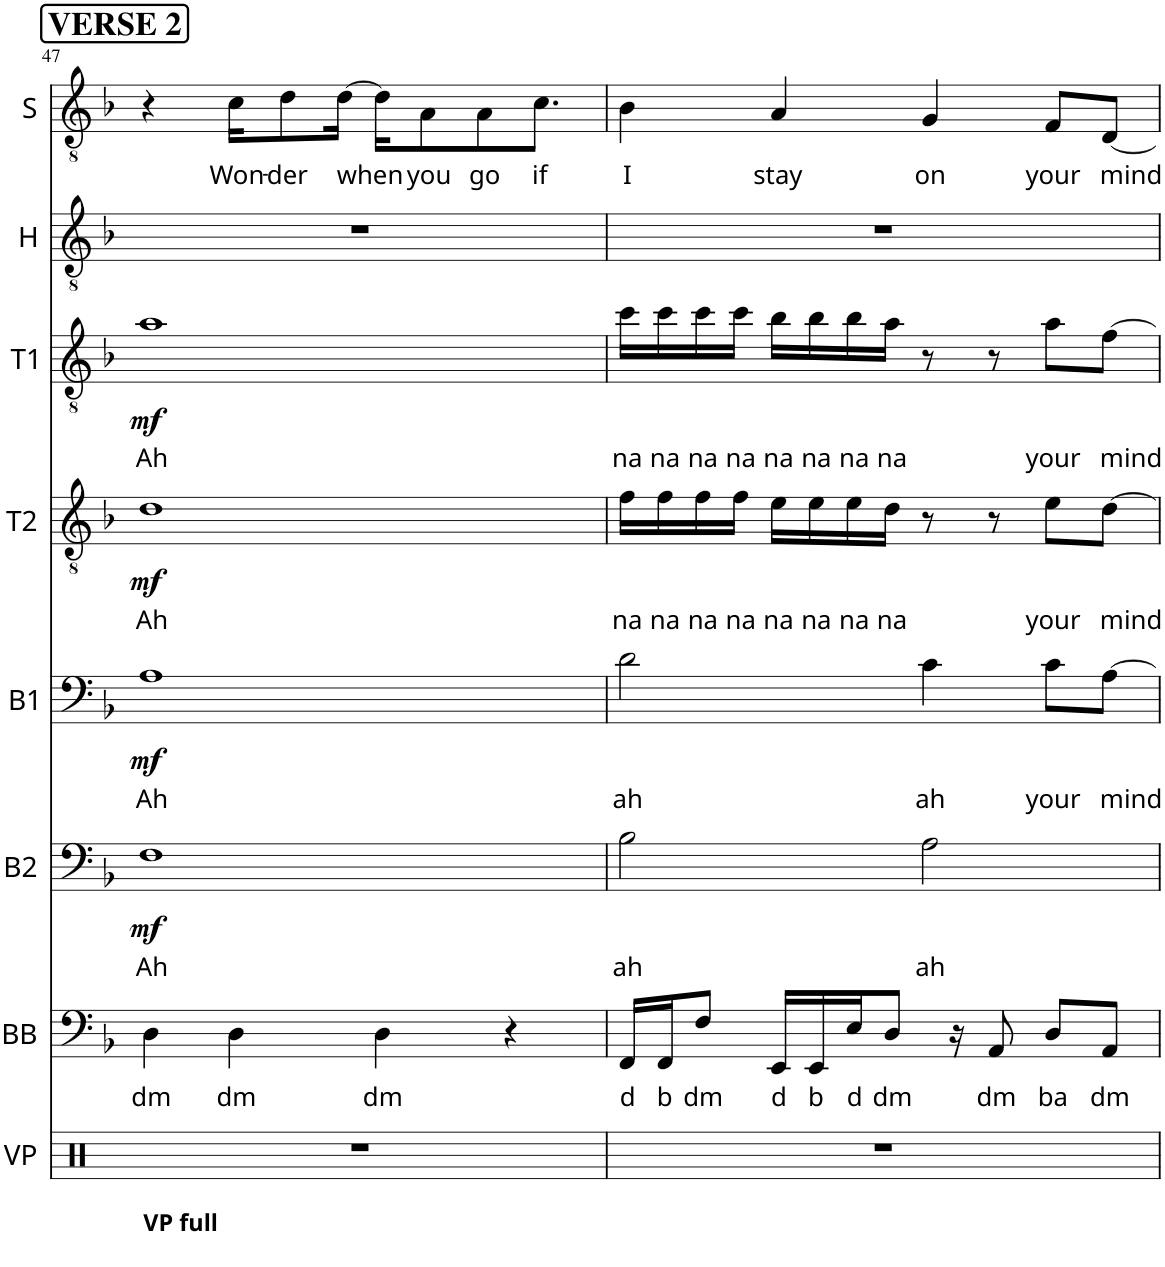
**kern	**kern	**text	**kern	**text	**dynam	**kern	**text	**dynam	**kern	**text	**dynam	**kern	**text	**dynam	**kern	**kern	**text
*part8	*part7	*part7	*part6	*part6	*part6	*part5	*part5	*part5	*part4	*part4	*part4	*part3	*part3	*part3	*part2	*part1	*part1
*staff8	*staff7	*staff7	*staff6	*staff6	*staff6	*staff5	*staff5	*staff5	*staff4	*staff4	*staff4	*staff3	*staff3	*staff3	*staff2	*staff1	*staff1
*I"Vocal Percussion	*I"Bass	*	*I"Baritone 2	*	*	*I"Baritone 1	*	*	*I"Tenor 2	*	*	*I"Tenor 1	*	*	*I"Harmony	*I"Solo	*
*I'VP	*	*	*I'B2	*	*	*I'B1	*	*	*I'T2	*	*	*I'T1	*	*	*I'H	*I'S	*
!!LO:PB:g=z
*clefX	*clefF4	*	*clefF4	*	*	*clefF4	*	*	*clefGv2	*	*	*clefGv2	*	*	*clefGv2	*clefGv2	*
*k[]	*k[b-]	*	*k[b-]	*	*	*k[b-]	*	*	*k[b-]	*	*	*k[b-]	*	*	*k[b-]	*k[b-]	*
*M4/4	*M4/4	*	*M4/4	*	*	*M4/4	*	*	*M4/4	*	*	*M4/4	*	*	*M4/4	*M4/4	*
!!LO:REH:place=s1:a:B:cj:fs=14:t=VERSE 2
=47	=47	=47	=47	=47	=47	=47	=47	=47	=47	=47	=47	=47	=47	=47	=47	=47	=47
!LO:TX:b:B:t=VP full	!	!	!	!	!	!	!	!	!	!	!	!	!	!	!	!	!
!	!	!LO:LY:b	!	!LO:LY:b	!LO:DY:b	!	!LO:LY:b	!LO:DY:b	!	!LO:LY:b	!LO:DY:b	!	!LO:LY:b	!LO:DY:b	!	!	!
1r	4D\	dm	1F	Ah	mf	1A	Ah	mf	1d	Ah	mf	1a	Ah	mf	1r	4r	.
!	!	!LO:LY:b	!	!	!	!	!	!	!	!	!	!	!	!	!	!	!LO:LY:b
.	4D\	dm	.	.	.	.	.	.	.	.	.	.	.	.	.	16c\KL	Won-
!	!	!	!	!	!	!	!	!	!	!	!	!	!	!	!	!	!LO:LY:b
.	.	.	.	.	.	.	.	.	.	.	.	.	.	.	.	8d\	-der
!	!	!	!	!	!	!	!	!	!	!	!	!	!	!	!	!	!LO:LY:b
.	.	.	.	.	.	.	.	.	.	.	.	.	.	.	.	[16d\Jk	when
!	!	!LO:LY:b	!	!	!	!	!	!	!	!	!	!	!	!	!	!	!
.	4D\	dm	.	.	.	.	.	.	.	.	.	.	.	.	.	16d\KL]	.
!	!	!	!	!	!	!	!	!	!	!	!	!	!	!	!	!	!LO:LY:b
.	.	.	.	.	.	.	.	.	.	.	.	.	.	.	.	8A\	you
!	!	!	!	!	!	!	!	!	!	!	!	!	!	!	!	!	!LO:LY:b
.	.	.	.	.	.	.	.	.	.	.	.	.	.	.	.	8A\	go
.	4r	.	.	.	.	.	.	.	.	.	.	.	.	.	.	.	.
!	!	!	!	!	!	!	!	!	!	!	!	!	!	!	!	!	!LO:LY:b
.	.	.	.	.	.	.	.	.	.	.	.	.	.	.	.	8.c\J	if
=48	=48	=48	=48	=48	=48	=48	=48	=48	=48	=48	=48	=48	=48	=48	=48	=48	=48
!	!	!LO:LY:b	!	!LO:LY:b	!	!	!LO:LY:b	!	!	!LO:LY:b	!	!	!LO:LY:b	!	!	!	!LO:LY:b
1r	16FF/LL	d	2B-\	ah	.	2d\	ah	.	16f\LL	na	.	16cc\LL	na	.	1r	4B-\	I
!	!	!LO:LY:b	!	!	!	!	!	!	!	!LO:LY:b	!	!	!LO:LY:b	!	!	!	!
.	16FF/J	b	.	.	.	.	.	.	16f\	na	.	16cc\	na	.	.	.	.
!	!	!LO:LY:b	!	!	!	!	!	!	!	!LO:LY:b	!	!	!LO:LY:b	!	!	!	!
.	8F/J	dm	.	.	.	.	.	.	16f\	na	.	16cc\	na	.	.	.	.
!	!	!	!	!	!	!	!	!	!	!LO:LY:b	!	!	!LO:LY:b	!	!	!	!
.	.	.	.	.	.	.	.	.	16f\JJ	na	.	16cc\JJ	na	.	.	.	.
!	!	!LO:LY:b	!	!	!	!	!	!	!	!LO:LY:b	!	!	!LO:LY:b	!	!	!	!LO:LY:b
.	16EE/LL	d	.	.	.	.	.	.	16e\LL	na	.	16b-\LL	na	.	.	4A/	stay
!	!	!LO:LY:b	!	!	!	!	!	!	!	!LO:LY:b	!	!	!LO:LY:b	!	!	!	!
.	16EE/	b	.	.	.	.	.	.	16e\	na	.	16b-\	na	.	.	.	.
!	!	!LO:LY:b	!	!	!	!	!	!	!	!LO:LY:b	!	!	!LO:LY:b	!	!	!	!
.	16E/J	d	.	.	.	.	.	.	16e\	na	.	16b-\	na	.	.	.	.
!	!	!LO:LY:b	!	!	!	!	!	!	!	!LO:LY:b	!	!	!LO:LY:b	!	!	!	!
.	8D/J	dm	.	.	.	.	.	.	16d\JJ	na	.	16a\JJ	na	.	.	.	.
!	!	!	!	!LO:LY:b	!	!	!LO:LY:b	!	!	!	!	!	!	!	!	!	!LO:LY:b
.	.	.	2A\	ah	.	4c\	ah	.	8r	.	.	8r	.	.	.	4G/	on
.	16r	.	.	.	.	.	.	.	.	.	.	.	.	.	.	.	.
!	!	!LO:LY:b	!	!	!	!	!	!	!	!	!	!	!	!	!	!	!
.	8AA/	dm	.	.	.	.	.	.	8r	.	.	8r	.	.	.	.	.
!	!	!LO:LY:b	!	!	!	!	!LO:LY:b	!	!	!LO:LY:b	!	!	!LO:LY:b	!	!	!	!LO:LY:b
.	8D/L	ba	.	.	.	8c\L	your	.	8e\L	your	.	8a\L	your	.	.	8F/L	your
!	!	!LO:LY:b	!	!	!	!	!LO:LY:b	!	!	!LO:LY:b	!	!	!LO:LY:b	!	!	!	!LO:LY:b
.	8AA/J	dm	.	.	.	[8A\J	mind	.	[8d\J	mind	.	[8f\J	mind	.	.	[8D/J	mind
=	=	=	=	=	=	=	=	=	=	=	=	=	=	=	=	=	=
*-	*-	*-	*-	*-	*-	*-	*-	*-	*-	*-	*-	*-	*-	*-	*-	*-	*-
